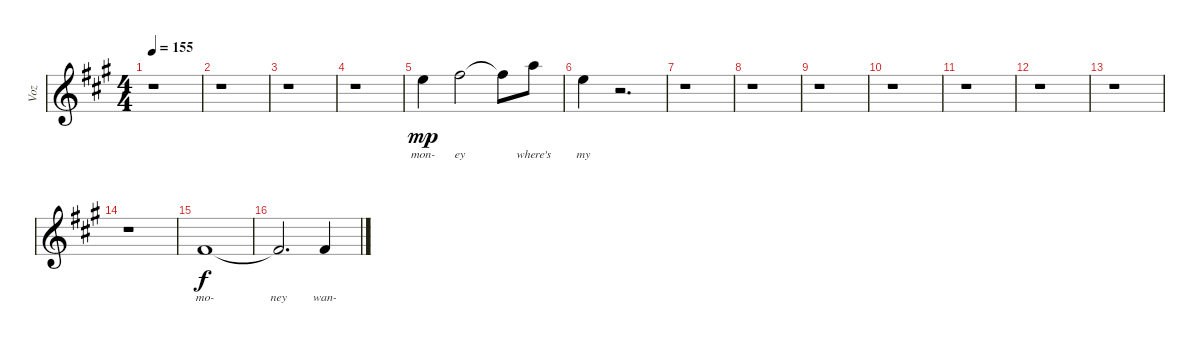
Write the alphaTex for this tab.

\track ("Voz" "Voz") {instrument lead2sawtooth}
\staff {score}
\tuning (E4 B3 G3 D3 A2 E2) {hide}
\ts (4 4)
\tempo 155
\clef g2
\ks f#minor
r.1{dy f} |
r.1 |
r.1 |
r.1 |
12.1.4{lyrics (0 "mon-") lyrics (1 "") lyrics (2 "") lyrics (3 "") lyrics (4 "") dy mp} 14.1.2{lyrics (0 "ey") lyrics (1 "") lyrics (2 "") lyrics (3 "") lyrics (4 "")} 14.1{t}.8{lyrics (0 "") lyrics (1 "") lyrics (2 "") lyrics (3 "") lyrics (4 "")} 17.1.8{lyrics (0 "where's") lyrics (1 "") lyrics (2 "") lyrics (3 "") lyrics (4 "")} |
12.1.4{lyrics (0 "my") lyrics (1 "") lyrics (2 "") lyrics (3 "") lyrics (4 "")} r.2{d} |
r.1 |
r.1 |
r.1 |
r.1 |
r.1 |
r.1 |
r.1 |
r.1 |
2.1.1{lyrics (0 "mo-") lyrics (1 "") lyrics (2 "") lyrics (3 "") lyrics (4 "") dy f} |
2.1{t}.2{d lyrics (0 "ney") lyrics (1 "") lyrics (2 "") lyrics (3 "") lyrics (4 "")} 2.1.4{lyrics (0 "wan-") lyrics (1 "") lyrics (2 "") lyrics (3 "") lyrics (4 "")}
